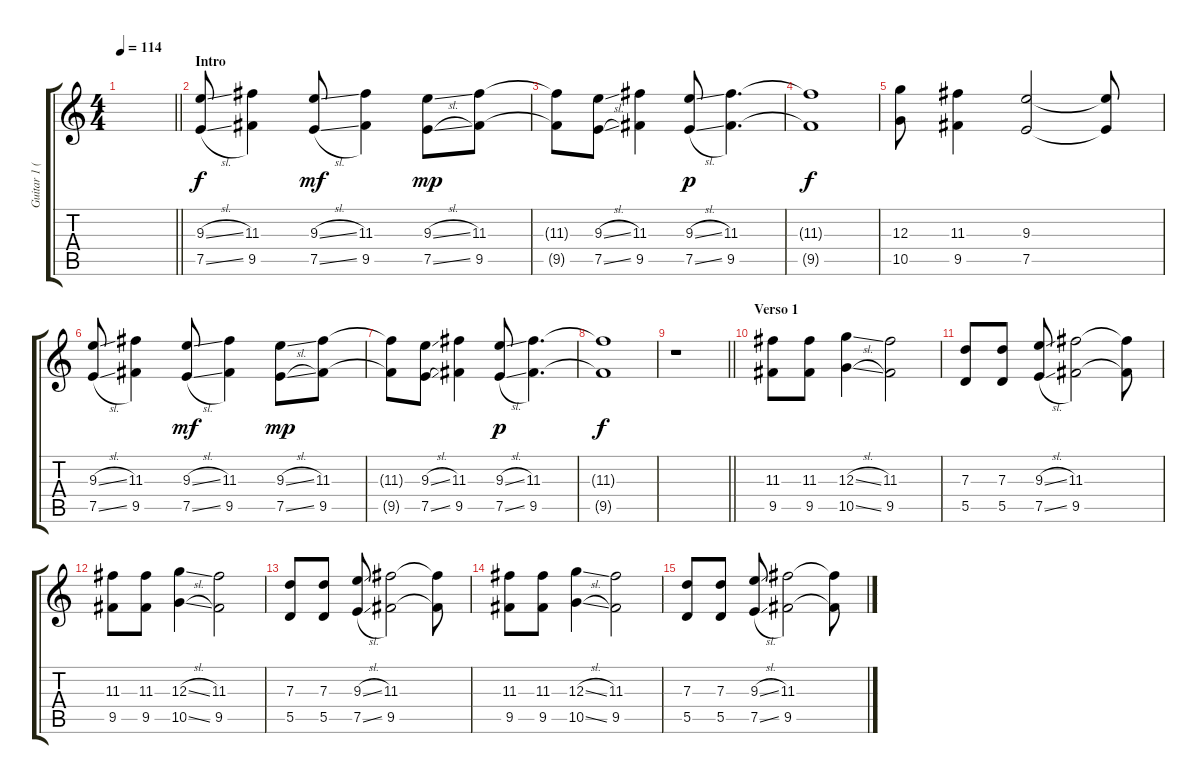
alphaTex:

\track ("Guitar 1 (Billy Corgan)" "Guitar 1 (") {instrument electricguitarclean}
\staff {score tabs}
\tuning (E4 B3 G3 D3 A2 E2) {hide}
\ts (4 4)
\tempo 114
\clef g2
\barLineRight lightlight
\ks c
|
\section ("" "Intro")
(9.3{sl} 7.5{sl}).8 (11.3 9.5).4 (9.3{sl} 7.5{sl}).8{dy mf} (11.3 9.5).4 (9.3{sl} 7.5{sl}).8{dy mp} (11.3 9.5).8 |
(11.3{t} 9.5{t}).8 (9.3{sl} 7.5{sl}).8 (11.3 9.5).4 (9.3{sl} 7.5{sl}).8{dy p} (11.3 9.5).4{d} |
(11.3{t} 9.5{t}).1{dy f} |
(12.3 10.5).8 (11.3 9.5).4 (9.3 7.5).2 (9.3{t} 7.5{t}).8 |
(9.3{sl} 7.5{sl}).8 (11.3 9.5).4 (9.3{sl} 7.5{sl}).8{dy mf} (11.3 9.5).4 (9.3{sl} 7.5{sl}).8{dy mp} (11.3 9.5).8 |
(11.3{t} 9.5{t}).8 (9.3{sl} 7.5{sl}).8 (11.3 9.5).4 (9.3{sl} 7.5{sl}).8{dy p} (11.3 9.5).4{d} |
(11.3{t} 9.5{t}).1{dy f} |
\barLineRight lightlight
r.1 |
\section ("" "Verso 1")
(11.3 9.5).8{volume 11 instrument electricguitarclean} (11.3 9.5).8 (12.3{sl} 10.5{sl}).4 (11.3 9.5).2 |
(7.3 5.5).8 (7.3 5.5).8 (9.3{sl} 7.5{sl}).8 (11.3 9.5).2 (11.3{t} 9.5{t}).8 |
(11.3 9.5).8 (11.3 9.5).8 (12.3{sl} 10.5{sl}).4 (11.3 9.5).2 |
(7.3 5.5).8 (7.3 5.5).8 (9.3{sl} 7.5{sl}).8 (11.3 9.5).2 (11.3{t} 9.5{t}).8 |
(11.3 9.5).8 (11.3 9.5).8 (12.3{sl} 10.5{sl}).4 (11.3 9.5).2 |
(7.3 5.5).8 (7.3 5.5).8 (9.3{sl} 7.5{sl}).8 (11.3 9.5).2 (11.3{t} 9.5{t}).8
